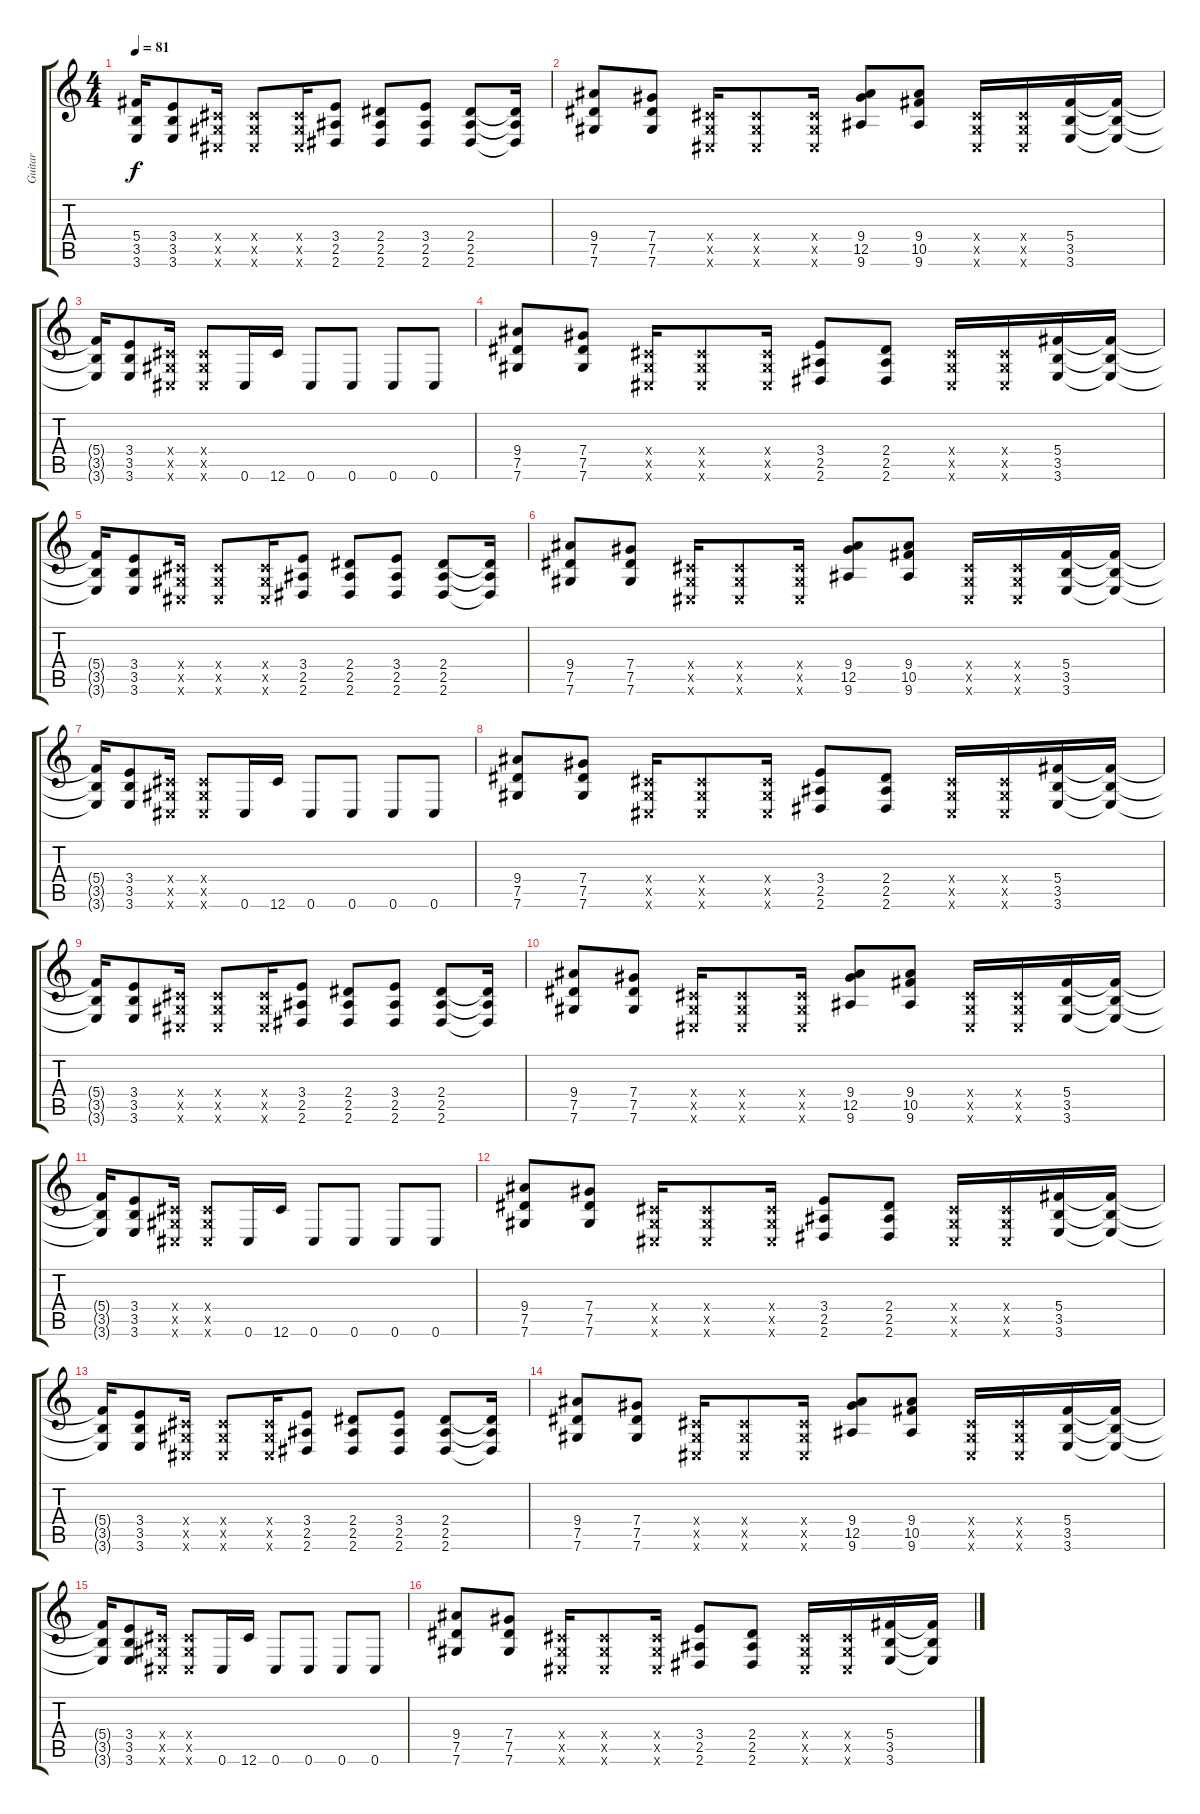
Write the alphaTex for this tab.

\track ("Guitar" "Guitar") {instrument overdrivenguitar}
\staff {score tabs}
\tuning (Eb4 Bb3 Gb3 Db3 Ab2 Db2) {hide}
\ts (4 4)
\tempo 81
\clef g2
\ks c
(5.4{t} 3.5{t} 3.6{t}).16{dy f} (3.4 3.5 3.6).8 (0.4{x} 0.5{x} 0.6{x}).16 (0.4{x} 0.5{x} 0.6{x}).8 (0.4{x} 0.5{x} 0.6{x}).16 (3.4 2.5 2.6).8 (2.4 2.5 2.6).8 (3.4 2.5 2.6).8 (2.4 2.5 2.6).8 (2.4{t} 2.5{t} 2.6{t}).16 |
(9.4 7.5 7.6).8 (7.4 7.5 7.6).8 (0.4{x} 0.5{x} 0.6{x}).16 (0.4{x} 0.5{x} 0.6{x}).8 (0.4{x} 0.5{x} 0.6{x}).16 (9.4 12.5 9.6).8 (9.4 10.5 9.6).8 (0.4{x} 0.5{x} 0.6{x}).16 (0.4{x} 0.5{x} 0.6{x}).16 (5.4 3.5 3.6).16 (5.4{t} 3.5{t} 3.6{t}).16 |
(5.4{t} 3.5{t} 3.6{t}).16 (3.4 3.5 3.6).8 (0.4{x} 0.5{x} 0.6{x}).16 (0.4{x} 0.5{x} 0.6{x}).8 0.6.16 12.6.16 0.6.8 0.6.8 0.6.8 0.6.8 |
(9.4 7.5 7.6).8 (7.4 7.5 7.6).8 (0.4{x} 0.5{x} 0.6{x}).16 (0.4{x} 0.5{x} 0.6{x}).8 (0.4{x} 0.5{x} 0.6{x}).16 (3.4 2.5 2.6).8 (2.4 2.5 2.6).8 (0.4{x} 0.5{x} 0.6{x}).16 (0.4{x} 0.5{x} 0.6{x}).16 (5.4 3.5 3.6).16 (5.4{t} 3.5{t} 3.6{t}).16 |
(5.4{t} 3.5{t} 3.6{t}).16 (3.4 3.5 3.6).8 (0.4{x} 0.5{x} 0.6{x}).16 (0.4{x} 0.5{x} 0.6{x}).8 (0.4{x} 0.5{x} 0.6{x}).16 (3.4 2.5 2.6).8 (2.4 2.5 2.6).8 (3.4 2.5 2.6).8 (2.4 2.5 2.6).8 (2.4{t} 2.5{t} 2.6{t}).16 |
(9.4 7.5 7.6).8 (7.4 7.5 7.6).8 (0.4{x} 0.5{x} 0.6{x}).16 (0.4{x} 0.5{x} 0.6{x}).8 (0.4{x} 0.5{x} 0.6{x}).16 (9.4 12.5 9.6).8 (9.4 10.5 9.6).8 (0.4{x} 0.5{x} 0.6{x}).16 (0.4{x} 0.5{x} 0.6{x}).16 (5.4 3.5 3.6).16 (5.4{t} 3.5{t} 3.6{t}).16 |
(5.4{t} 3.5{t} 3.6{t}).16 (3.4 3.5 3.6).8 (0.4{x} 0.5{x} 0.6{x}).16 (0.4{x} 0.5{x} 0.6{x}).8 0.6.16 12.6.16 0.6.8 0.6.8 0.6.8 0.6.8 |
(9.4 7.5 7.6).8 (7.4 7.5 7.6).8 (0.4{x} 0.5{x} 0.6{x}).16 (0.4{x} 0.5{x} 0.6{x}).8 (0.4{x} 0.5{x} 0.6{x}).16 (3.4 2.5 2.6).8 (2.4 2.5 2.6).8 (0.4{x} 0.5{x} 0.6{x}).16 (0.4{x} 0.5{x} 0.6{x}).16 (5.4 3.5 3.6).16 (5.4{t} 3.5{t} 3.6{t}).16 |
(5.4{t} 3.5{t} 3.6{t}).16 (3.4 3.5 3.6).8 (0.4{x} 0.5{x} 0.6{x}).16 (0.4{x} 0.5{x} 0.6{x}).8 (0.4{x} 0.5{x} 0.6{x}).16 (3.4 2.5 2.6).8 (2.4 2.5 2.6).8 (3.4 2.5 2.6).8 (2.4 2.5 2.6).8 (2.4{t} 2.5{t} 2.6{t}).16 |
(9.4 7.5 7.6).8 (7.4 7.5 7.6).8 (0.4{x} 0.5{x} 0.6{x}).16 (0.4{x} 0.5{x} 0.6{x}).8 (0.4{x} 0.5{x} 0.6{x}).16 (9.4 12.5 9.6).8 (9.4 10.5 9.6).8 (0.4{x} 0.5{x} 0.6{x}).16 (0.4{x} 0.5{x} 0.6{x}).16 (5.4 3.5 3.6).16 (5.4{t} 3.5{t} 3.6{t}).16 |
(5.4{t} 3.5{t} 3.6{t}).16 (3.4 3.5 3.6).8 (0.4{x} 0.5{x} 0.6{x}).16 (0.4{x} 0.5{x} 0.6{x}).8 0.6.16 12.6.16 0.6.8 0.6.8 0.6.8 0.6.8 |
(9.4 7.5 7.6).8 (7.4 7.5 7.6).8 (0.4{x} 0.5{x} 0.6{x}).16 (0.4{x} 0.5{x} 0.6{x}).8 (0.4{x} 0.5{x} 0.6{x}).16 (3.4 2.5 2.6).8 (2.4 2.5 2.6).8 (0.4{x} 0.5{x} 0.6{x}).16 (0.4{x} 0.5{x} 0.6{x}).16 (5.4 3.5 3.6).16 (5.4{t} 3.5{t} 3.6{t}).16 |
(5.4{t} 3.5{t} 3.6{t}).16 (3.4 3.5 3.6).8 (0.4{x} 0.5{x} 0.6{x}).16 (0.4{x} 0.5{x} 0.6{x}).8 (0.4{x} 0.5{x} 0.6{x}).16 (3.4 2.5 2.6).8 (2.4 2.5 2.6).8 (3.4 2.5 2.6).8 (2.4 2.5 2.6).8 (2.4{t} 2.5{t} 2.6{t}).16 |
(9.4 7.5 7.6).8 (7.4 7.5 7.6).8 (0.4{x} 0.5{x} 0.6{x}).16 (0.4{x} 0.5{x} 0.6{x}).8 (0.4{x} 0.5{x} 0.6{x}).16 (9.4 12.5 9.6).8 (9.4 10.5 9.6).8 (0.4{x} 0.5{x} 0.6{x}).16 (0.4{x} 0.5{x} 0.6{x}).16 (5.4 3.5 3.6).16 (5.4{t} 3.5{t} 3.6{t}).16 |
(5.4{t} 3.5{t} 3.6{t}).16 (3.4 3.5 3.6).8 (0.4{x} 0.5{x} 0.6{x}).16 (0.4{x} 0.5{x} 0.6{x}).8 0.6.16 12.6.16 0.6.8 0.6.8 0.6.8 0.6.8 |
(9.4 7.5 7.6).8 (7.4 7.5 7.6).8 (0.4{x} 0.5{x} 0.6{x}).16 (0.4{x} 0.5{x} 0.6{x}).8 (0.4{x} 0.5{x} 0.6{x}).16 (3.4 2.5 2.6).8 (2.4 2.5 2.6).8 (0.4{x} 0.5{x} 0.6{x}).16 (0.4{x} 0.5{x} 0.6{x}).16 (5.4 3.5 3.6).16 (5.4{t} 3.5{t} 3.6{t}).16
